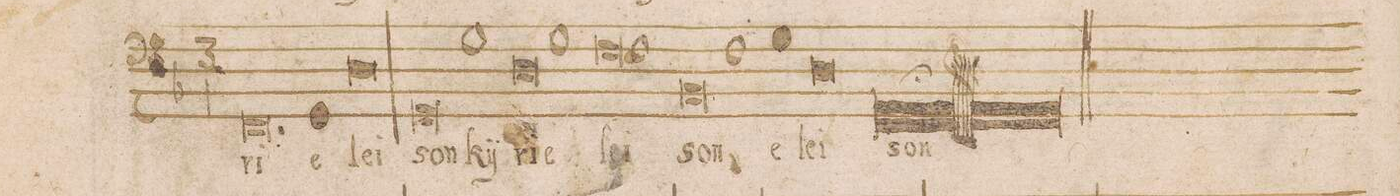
**kern	**text
*I"BASVS	*
*clefF4	*
*k[b-]	*
*M3/1	*
0.FF	-ri-
=14	=14
1GG	-e
0D	lei-
=15	=15
0GG	-son
1G	kÿ-
=16	=16
0D	-ri-
1G	-e
=17	=17
0F	le-
1F	-i-
=18	=18
0BB-	-son
1F	e-
=19	=19
1G	-le-
0D	-i-
=20	=20
0GG;	-son
1ryy	.
=21||	=21||
*M3/1	*
*-	*-
